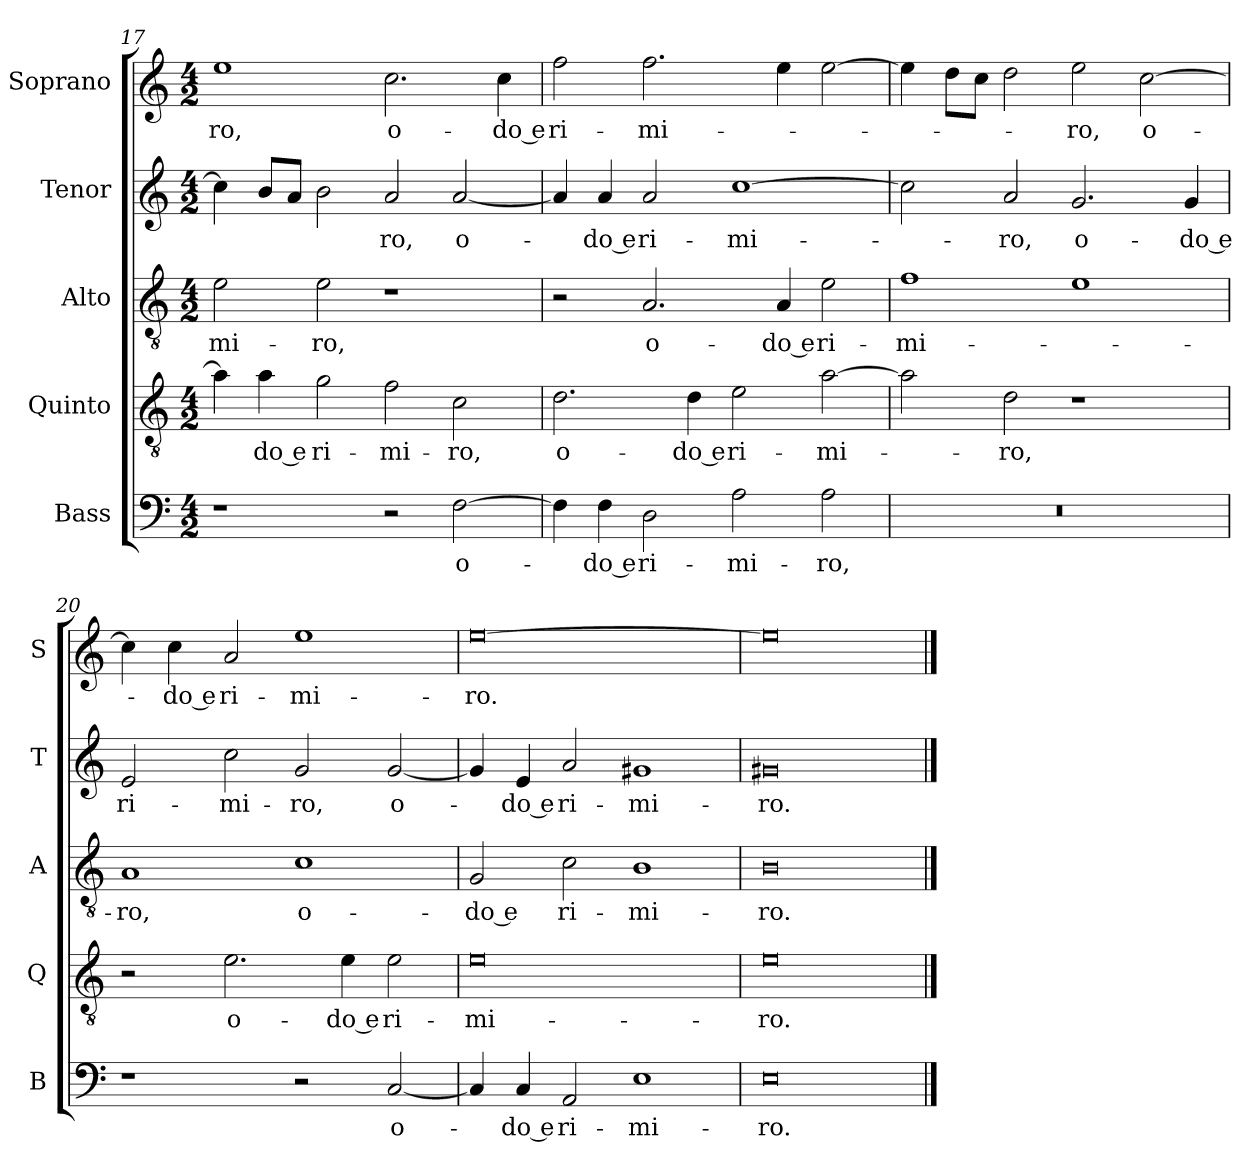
**kern	**text	**kern	**text	**kern	**text	**kern	**text	**kern	**text
*part5	*part5	*part4	*part4	*part3	*part3	*part2	*part2	*part1	*part1
*staff5	*staff5	*staff4	*staff4	*staff3	*staff3	*staff2	*staff2	*staff1	*staff1
*I"Bass	*	*I"Quinto	*	*I"Alto	*	*I"Tenor	*	*I"Soprano	*
*I'B	*	*I'Q	*	*I'A	*	*I'T	*	*I'S	*
*clefF4	*	*clefGv2	*	*clefGv2	*	*clefG2	*	*clefG2	*
*k[]	*	*k[]	*	*k[]	*	*k[]	*	*k[]	*
*C:	*	*C:	*	*C:	*	*C:	*	*C:	*
*M4/2	*	*M4/2	*	*M4/2	*	*M4/2	*	*M4/2	*
=17	=17	=17	=17	=17	=17	=17	=17	=17	=17
!	!	!	!	!	!LO:LY:b	!	!	!	!LO:LY:b
1r	.	4a\]	.	2e\	-mi-	4cc\]	.	1ee	-ro,
!	!	!	!LO:LY:b	!	!	!	!	!	!
.	.	4a\	-do e	.	.	8b/L	.	.	.
.	.	.	.	.	.	8a/J	.	.	.
!	!	!	!LO:LY:b	!	!LO:LY:b	!	!	!	!
.	.	2g\	ri-	2e\	-ro,	2b\	.	.	.
!	!	!	!LO:LY:b	!	!	!	!LO:LY:b	!	!LO:LY:b
2r	.	2f\	-mi-	1r	.	2a/	-ro,	2.cc\	o-
!	!LO:LY:b	!	!LO:LY:b	!	!	!	!LO:LY:b	!	!
[2F\	o-	2c\	-ro,	.	.	[2a/	o-	.	.
!	!	!	!	!	!	!	!	!	!LO:LY:b
.	.	.	.	.	.	.	.	4cc\	-do e
=18	=18	=18	=18	=18	=18	=18	=18	=18	=18
!	!	!	!LO:LY:b	!	!	!	!	!	!LO:LY:b
4F\]	.	2.d\	o-	2r	.	4a/]	.	2ff\	ri-
!	!LO:LY:b	!	!	!	!	!	!LO:LY:b	!	!
4F\	-do e	.	.	.	.	4a/	-do e	.	.
!	!LO:LY:b	!	!	!	!LO:LY:b	!	!LO:LY:b	!	!LO:LY:b
2D\	ri-	.	.	2.A/	o-	2a/	ri-	2.ff\	-mi-
!	!	!	!LO:LY:b	!	!	!	!	!	!
.	.	4d\	-do e	.	.	.	.	.	.
!	!LO:LY:b	!	!LO:LY:b	!	!	!	!LO:LY:b	!	!
2A\	-mi-	2e\	ri-	.	.	[1cc	-mi-	.	.
!	!	!	!	!	!LO:LY:b	!	!	!	!
.	.	.	.	4A/	-do e	.	.	4ee\	.
!	!LO:LY:b	!	!LO:LY:b	!	!LO:LY:b	!	!	!	!
2A\	-ro,	[2a\	-mi-	2e\	ri-	.	.	[2ee\	.
!!LO:LB:g=z
=19	=19	=19	=19	=19	=19	=19	=19	=19	=19
!	!	!	!	!	!LO:LY:b	!	!	!	!
0r	.	2a\]	.	1f	-mi-	2cc\]	.	4ee\]	.
.	.	.	.	.	.	.	.	8dd\L	.
.	.	.	.	.	.	.	.	8cc\J	.
!	!	!	!LO:LY:b	!	!	!	!LO:LY:b	!	!
.	.	2d\	-ro,	.	.	2a/	-ro,	2dd\	.
!	!	!	!	!	!	!	!LO:LY:b	!	!LO:LY:b
.	.	1r	.	1e	.	2.g/	o-	2ee\	-ro,
!	!	!	!	!	!	!	!	!	!LO:LY:b
.	.	.	.	.	.	.	.	[2cc\	o-
!	!	!	!	!	!	!	!LO:LY:b	!	!
.	.	.	.	.	.	4g/	-do e	.	.
=20	=20	=20	=20	=20	=20	=20	=20	=20	=20
!	!	!	!	!	!LO:LY:b	!	!LO:LY:b	!	!
1r	.	2r	.	1A	-ro,	2e/	ri-	4cc\]	.
!	!	!	!	!	!	!	!	!	!LO:LY:b
.	.	.	.	.	.	.	.	4cc\	-do e
!	!	!	!LO:LY:b	!	!	!	!LO:LY:b	!	!LO:LY:b
.	.	2.e\	o-	.	.	2cc\	-mi-	2a/	ri-
!	!	!	!	!	!LO:LY:b	!	!LO:LY:b	!	!LO:LY:b
2r	.	.	.	1c	o-	2g/	-ro,	1ee	-mi-
!	!	!	!LO:LY:b	!	!	!	!	!	!
.	.	4e\	-do e	.	.	.	.	.	.
!	!LO:LY:b	!	!LO:LY:b	!	!	!	!LO:LY:b	!	!
[2C/	o-	2e\	ri-	.	.	[2g/	o-	.	.
=21	=21	=21	=21	=21	=21	=21	=21	=21	=21
!	!	!	!LO:LY:b	!	!LO:LY:b	!	!	!	!LO:LY:b
4C/]	.	0e	-mi-	2G/	-do e	4g/]	.	[0ee	-ro.
!	!LO:LY:b	!	!	!	!	!	!LO:LY:b	!	!
4C/	-do e	.	.	.	.	4e/	-do e	.	.
!	!LO:LY:b	!	!	!	!LO:LY:b	!	!LO:LY:b	!	!
2AA/	ri-	.	.	2c\	ri-	2a/	ri-	.	.
!	!LO:LY:b	!	!	!	!LO:LY:b	!	!LO:LY:b	!	!
1E	-mi-	.	.	1B	-mi-	1g#X	-mi-	.	.
=22	=22	=22	=22	=22	=22	=22	=22	=22	=22
!	!LO:LY:b	!	!LO:LY:b	!	!LO:LY:b	!	!LO:LY:b	!	!
0E	-ro.	0e	-ro.	0B	-ro.	0g#X	-ro.	0ee]	.
==	==	==	==	==	==	==	==	==	==
*-	*-	*-	*-	*-	*-	*-	*-	*-	*-
